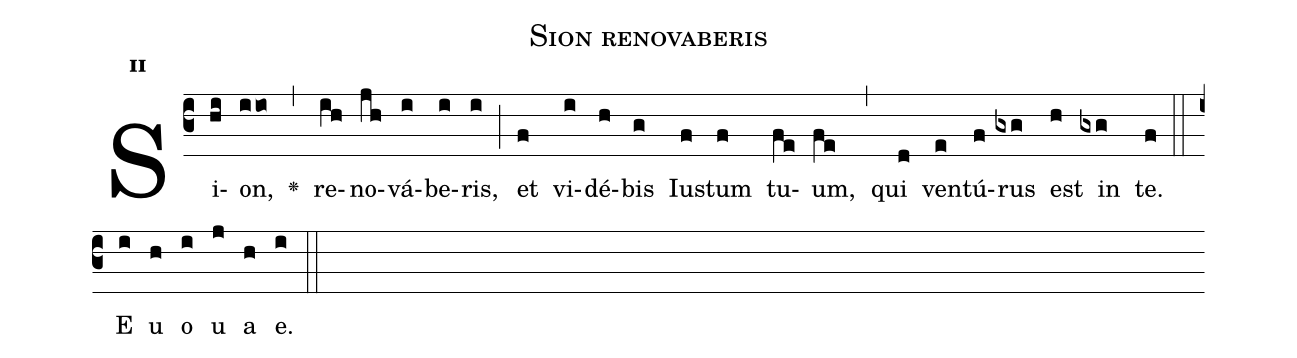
name:Sion renovaberis;
office-part:Antiphona;
mode:2;
%%
initial-style: 1;
name: Sion renovaberis
book: Antiphonae & Responsoria/Tomus I, p. 31;
occasion: Hebdomada II Adventus Feria IV;
office-part: Vesperae Ant E;
user-notes: ;
commentary: ;
annotation: 2*-4d;
centering-scheme: english;
fontsize: 12;
font: OFLSortsMillGoudy;
height: 11;
width: 4.5;
%%
(c3)Si(hi)on,(iio) <v>\greheightstar</v>(,) re(ih)no(jh)vá(i)be(i)ris,(i) (;) et(f) vi(i)dé(h)bis(g) Iu(f)stum(f) tu(fe)um,(fe) (,) qui(d) ven(e)tú(f)rus(gxg) est(h) in(gxg) te.(f) (::)
E(i) u(h) o(i) u(j) a(h) e.(i) (::)
